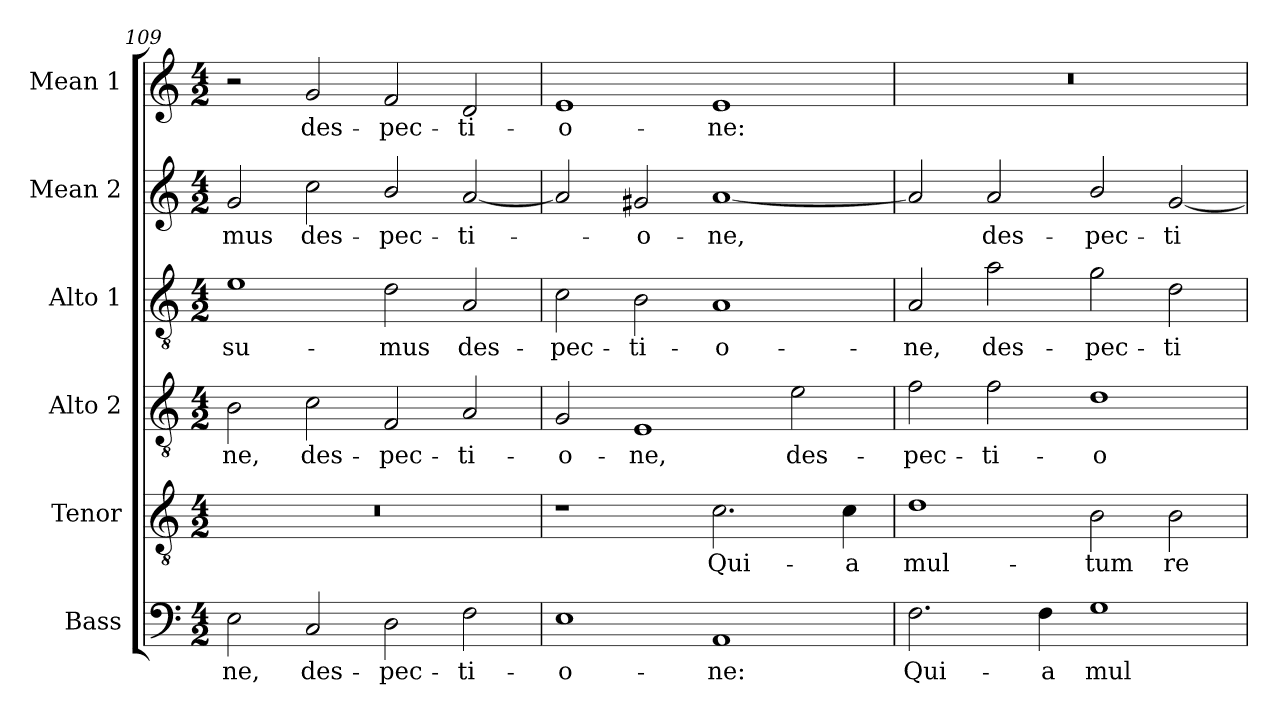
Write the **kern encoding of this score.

**kern	**text	**kern	**text	**kern	**text	**kern	**text	**kern	**text	**kern	**text
*part6	*part6	*part5	*part5	*part4	*part4	*part3	*part3	*part2	*part2	*part1	*part1
*staff6	*staff6	*staff5	*staff5	*staff4	*staff4	*staff3	*staff3	*staff2	*staff2	*staff1	*staff1
*I"Bass	*	*I"Tenor	*	*I"Alto 2	*	*I"Alto 1	*	*I"Mean 2	*	*I"Mean 1	*
*I'B.	*	*I'T.	*	*I'A2.	*	*I'A1	*	*I'M2.	*	*I'M1.	*
*clefF4	*	*clefGv2	*	*clefGv2	*	*clefGv2	*	*clefG2	*	*clefG2	*
*	*	*ITrd7c12	*	*ITrd7c12	*	*ITrd7c12	*	*	*	*	*
*k[]	*	*k[]	*	*k[]	*	*k[]	*	*k[]	*	*k[]	*
*a:	*	*a:	*	*a:	*	*a:	*	*a:	*	*a:	*
*M4/2	*	*M4/2	*	*M4/2	*	*M4/2	*	*M4/2	*	*M4/2	*
=109	=109	=109	=109	=109	=109	=109	=109	=109	=109	=109	=109
!	!LO:LY:b:color=#000000	!LO:N:vis=1	!	!	!	!	!	!	!	!	!
!	!	!	!	!	!LO:LY:b:color=#000000	!	!	!	!	!	!
!	!	!	!	!	!	!	!LO:LY:b:color=#000000	!	!	!	!
!	!	!	!	!	!	!	!	!	!LO:LY:b:color=#000000	!	!
2Ei\	-ne,	0r	.	2BBi\	-ne,	1Ei	su-	2gi/	-mus	2r	.
!	!LO:LY:b:color=#000000	!	!	!	!	!	!	!	!	!	!
!	!	!	!	!	!LO:LY:b:color=#000000	!	!	!	!	!	!
!	!	!	!	!	!	!	!	!	!LO:LY:b:color=#000000	!	!
!	!	!	!	!	!	!	!	!	!	!	!LO:LY:b:color=#000000
2Ci/	des-	.	.	2Ci\	des-	.	.	2cci\	des-	2gi/	des-
!	!LO:LY:b:color=#000000	!	!	!	!	!	!	!	!	!	!
!	!	!	!	!	!LO:LY:b:color=#000000	!	!	!	!	!	!
!	!	!	!	!	!	!	!LO:LY:b:color=#000000	!	!	!	!
!	!	!	!	!	!	!	!	!	!LO:LY:b:color=#000000	!	!
!	!	!	!	!	!	!	!	!	!	!	!LO:LY:b:color=#000000
2Di\	-pec-	.	.	2FFi/	-pec-	2Di\	-mus	2bi/	-pec-	2fi/	-pec-
!	!LO:LY:b:color=#000000	!	!	!	!	!	!	!	!	!	!
!	!	!	!	!	!LO:LY:b:color=#000000	!	!	!	!	!	!
!	!	!	!	!	!	!	!LO:LY:b:color=#000000	!	!	!	!
!	!	!	!	!	!	!	!	!	!LO:LY:b:color=#000000	!	!
!	!	!	!	!	!	!	!	!	!	!	!LO:LY:b:color=#000000
2Fi\	-ti-	.	.	2AAi/	-ti-	2AAi/	des-	[<2ai/	-ti-	2di/	-ti-
=110	=110	=110	=110	=110	=110	=110	=110	=110	=110	=110	=110
!	!LO:LY:b:color=#000000	!	!	!	!	!	!	!	!	!	!
!	!	!	!	!	!LO:LY:b:color=#000000	!	!	!	!	!	!
!	!	!	!	!	!	!	!LO:LY:b:color=#000000	!	!	!	!
!	!	!	!	!	!	!	!	!	!	!	!LO:LY:b:color=#000000
1Ei	-o-	1r	.	2GGi/	-o-	2Ci\	-pec-	2ai/]	.	1ei	-o-
!	!	!	!	!	!LO:LY:b:color=#000000	!	!	!	!	!	!
!	!	!	!	!	!	!	!LO:LY:b:color=#000000	!	!	!	!
!	!	!	!	!	!	!	!	!	!LO:LY:b:color=#000000	!	!
.	.	.	.	1EEi	-ne,	2BBi\	-ti-	2g#Xi/	-o-	.	.
!	!LO:LY:b:color=#000000	!	!	!	!	!	!	!	!	!	!
!	!	!	!LO:LY:b:color=#000000	!	!	!	!	!	!	!	!
!	!	!	!	!	!	!	!LO:LY:b:color=#000000	!	!	!	!
!	!	!	!	!	!	!	!	!	!LO:LY:b:color=#000000	!	!
!	!	!	!	!	!	!	!	!	!	!	!LO:LY:b:color=#000000
1AAi	-ne:	2.Ci\	Qui-	.	.	1AAi	-o-	[<1ai	-ne,	1ei	-ne:
!	!	!	!	!	!LO:LY:b:color=#000000	!	!	!	!	!	!
.	.	.	.	2Ei\	des-	.	.	.	.	.	.
!	!	!	!LO:LY:b:color=#000000	!	!	!	!	!	!	!	!
.	.	4Ci\	-a	.	.	.	.	.	.	.	.
=111	=111	=111	=111	=111	=111	=111	=111	=111	=111	=111	=111
!	!LO:LY:b:color=#000000	!	!	!	!	!	!	!	!	!	!
!	!	!	!LO:LY:b:color=#000000	!	!	!	!	!	!	!	!
!	!	!	!	!	!LO:LY:b:color=#000000	!	!	!	!	!	!
!	!	!	!	!	!	!	!LO:LY:b:color=#000000	!	!	!LO:N:vis=1	!
2.Fi\	Qui-	1Di	mul-	2Fi\	-pec-	2AAi/	-ne,	2ai/]	.	0r	.
!	!	!	!	!	!LO:LY:b:color=#000000	!	!	!	!	!	!
!	!	!	!	!	!	!	!LO:LY:b:color=#000000	!	!	!	!
!	!	!	!	!	!	!	!	!	!LO:LY:b:color=#000000	!	!
.	.	.	.	2Fi\	-ti-	2Ai\	des-	2ai/	des-	.	.
!	!LO:LY:b:color=#000000	!	!	!	!	!	!	!	!	!	!
4Fi\	-a	.	.	.	.	.	.	.	.	.	.
!	!LO:LY:b:color=#000000	!	!	!	!	!	!	!	!	!	!
!	!	!	!LO:LY:b:color=#000000	!	!	!	!	!	!	!	!
!	!	!	!	!	!LO:LY:b:color=#000000	!	!	!	!	!	!
!	!	!	!	!	!	!	!LO:LY:b:color=#000000	!	!	!	!
!	!	!	!	!	!	!	!	!	!LO:LY:b:color=#000000	!	!
1Gi	mul-	2BBi\	-tum	1Di	-o-	2Gi\	-pec-	2bi/	-pec-	.	.
!	!	!	!LO:LY:b:color=#000000	!	!	!	!	!	!	!	!
!	!	!	!	!	!	!	!LO:LY:b:color=#000000	!	!	!	!
!	!	!	!	!	!	!	!	!	!LO:LY:b:color=#000000	!	!
.	.	2BBi\	re-	.	.	2Di\	-ti-	[<2gi/	-ti-	.	.
=	=	=	=	=	=	=	=	=	=	=	=
*-	*-	*-	*-	*-	*-	*-	*-	*-	*-	*-	*-
